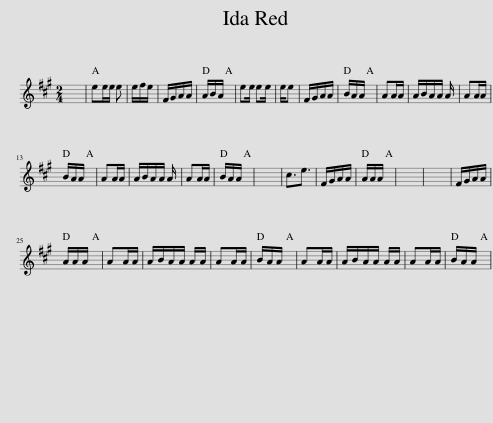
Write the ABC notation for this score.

X:1
L:1/8
M:2/4
I:linebreak $
K:A
V:1 treble
V:1
 x4 | ee/e/ e | e/f/e/ | F/G/A/A/ | A/B/A/ | %5
 ee/ ee/ | e/e | F/G/A/A/ | B/A/A/ | AA/A/ | %10
 A/B/A/A/ A/ | AA/A/ |$ B/A/A/ | AA/A/ | A/B/A/A/ A/ | %15
 AA/A/ | B/A/A/ | x4 | c3/2e3/2 | F/G/A/A/ | %20
 A/A/A/ | x4 | x4 | F/G/A/A/ |$ A/A/A/ | %25
 AA/A/ | A/B/A/A/ A/A/ | AA/A/ | B/A/A/ | AA/A/ | %30
 A/B/A/A/ A/A/ | AA/A/ | B/A/A/ | %33
